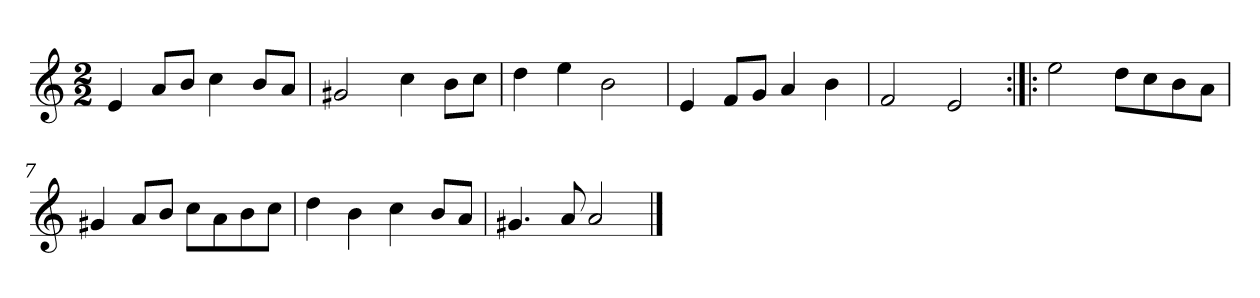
**kern
*part1
*staff1
*clefG2
*k[]
*a:
*M2/2
*MM120
=1
4e
8a/L
8b/J
4cc
8b/L
8a/J
=2
2g#X
4cc
8b\L
8cc\J
=3
4dd
4ee
2b
=4
4e
8f/L
8g/J
4a
4b
=5
2f
2e
=6:|!|:
2ee
8dd\L
8cc\
8b\
8a\J
=7
4g#X
8a/L
8b/J
8cc\L
8a\
8b\
8cc\J
=8
4dd
4b
4cc
8b/L
8a/J
=9
4.g#X
8a
2a
==
*-
